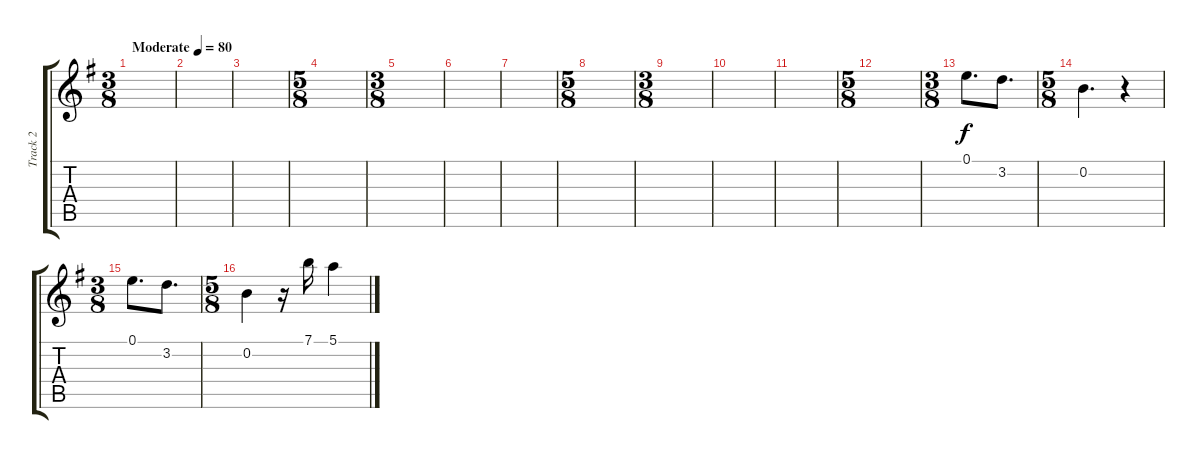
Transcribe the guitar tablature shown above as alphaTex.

\track ("Track 2" "Track 2") {instrument acousticguitarsteel}
\staff {score tabs}
\tuning (E4 B3 G3 D3 A2 E2) {hide}
\ts (3 8)
\tempo (80 "Moderate")
\clef g2
\ks g
|
|
|
\ts (5 8)
|
\ts (3 8)
|
|
|
\ts (5 8)
|
\ts (3 8)
|
|
|
\ts (5 8)
|
\ts (3 8)
0.1.8{d} 3.2.8{d} |
\ts (5 8)
0.2.4{d} r.4 |
\ts (3 8)
0.1.8{d} 3.2.8{d} |
\ts (5 8)
0.2.4 r.16 7.1.16 5.1.4
